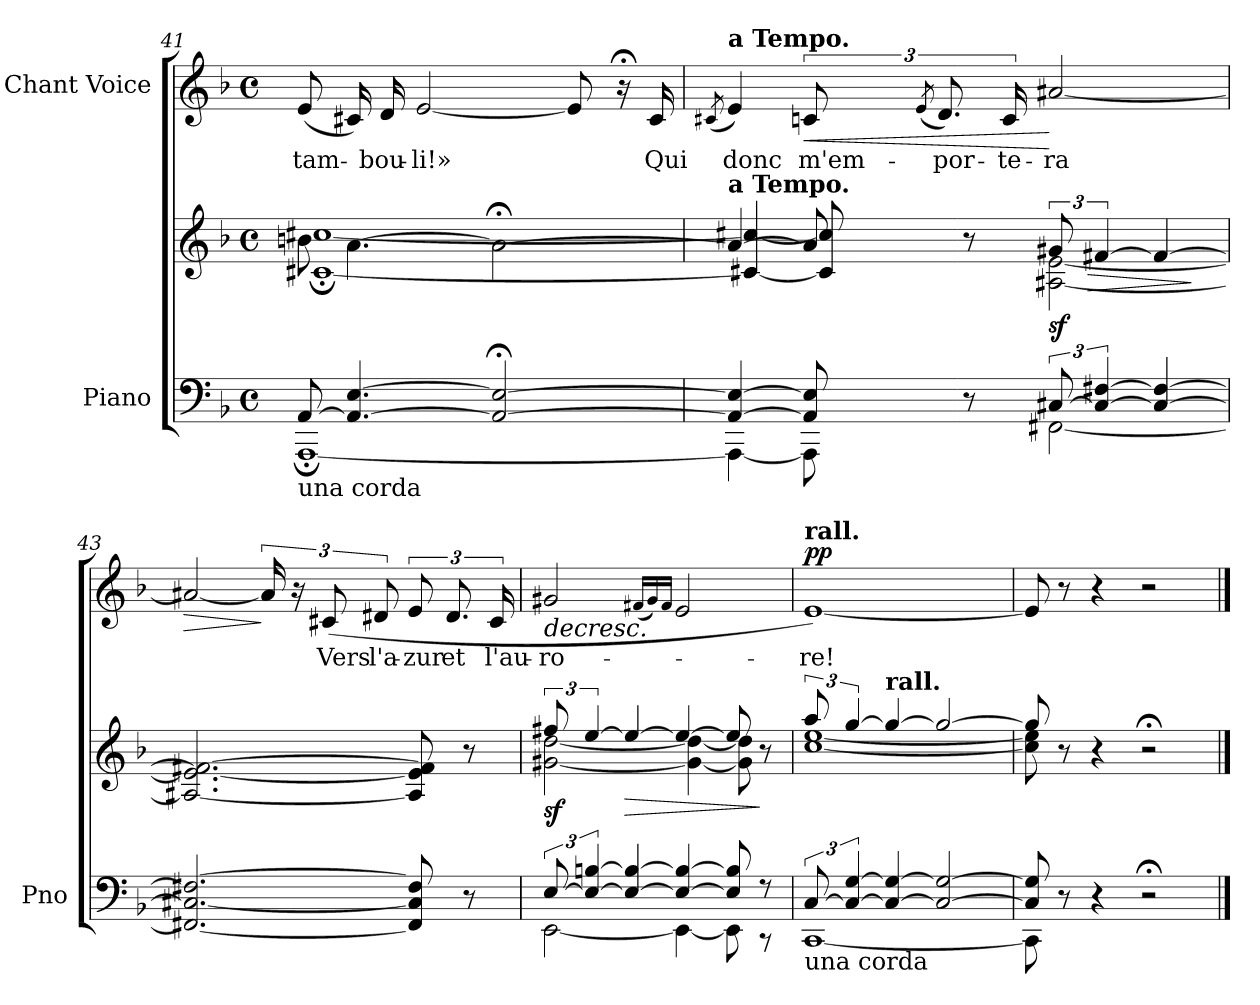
**kern	**kern	**dynam	**kern	**text	**dynam
*part2	*part2	*part2	*part1	*part1	*part1
*staff3	*staff2	*staff2/3	*staff1	*staff1	*staff1
*I"Piano	*	*	*I"Chant Voice	*	*
*I'Pno	*	*	*	*	*
*clefF4	*clefG2	*	*clefG2	*	*
*k[b-]	*k[b-]	*	*k[b-]	*	*
*M4/4	*M4/4	*	*M4/4	*	*
*met(c)	*met(c)	*	*met(c)	*	*
=41	=41	=41	=41	=41	=41
*^	*^	*	*	*	*
!LO:TX:b:t=una corda	!	!	!	!	!	!	!
[<8AA/	[<1AAA;	8bn\	[1c#X;< [>1cc#X;<	.	(8e/	-tam-	.
4.AA/_ [4.E/	.	[4.a\	.	.	16c#X/)	.	.
.	.	.	.	.	16d/	-bou-	.
.	.	.	.	.	[2e/	-li!»	.
2AA/_;< 2E/_;<	.	2a;<\_	.	.	.	.	.
.	.	.	.	.	8e/]	.	.
.	.	.	.	.	16r;<	.	.
.	.	.	.	.	16c#/	Qui	.
=42	=42	=42	=42	=42	=42	=42	=42
.	.	.	.	.	(8qc#X/	.	.
!	!	!	!	!	!LO:TX:a:B:t=a Tempo.	!	!
!	!	!LO:TX:a:B:t=a Tempo.	!	!	!	!	!
4AA/_ 4E/_	4AAA\_	4a/_	4c#X/_ 4cc#X/_	.	4e/)	donc	.
!	!	!	!	!	!	!	!LO:HP:b
8AA/] 8E/]	8AAA\]	8a/]	8c#/] 8cc#/]	.	12cn/	m'em-	<
.	.	.	.	.	(8qe/	.	.
.	.	.	.	.	12.d/)	-por-	.
8r	8ryy	8r	8ryy	.	.	.	.
.	.	.	.	.	24c/	-te-	.
!	!	!	!	!LO:DY:b	!	!	!
[<12C#X/	[2FF#X\	12g#X/	[2A#X\ [2e\	sf	[2a#X/	-ra	[
!	!	!	!	!LO:HP:b	!	!	!
6C#/_ [6F#X/	.	[6f#X/	.	>	.	.	.
4C#/_ 4F#/_	.	4f#/_	.	.	.	.	.
*v	*v	*	*	*	*	*	*
*	*v	*v	*	*	*	*
.	.	]	.	.	.
=43	=43	=43	=43	=43	=43
!	!	!	!	!	!LO:HP:b
2.FF#X/_ 2.C#X/_ 2.F#X/_	2.A#X/_ 2.e/_ 2.f#X/_	.	2a#X/_	.	>
.	.	.	24a#/]	.	]
.	.	.	24r	.	.
.	.	.	(12c#X/	Vers	.
.	.	.	12d#X/	l'a-	.
8FF#/] 8C#/] 8F#/]	8A#/] 8e/] 8f#/]	.	12e/	-zur	.
.	.	.	12.d#/	et	.
8r	8r	.	.	.	.
.	.	.	24c#/	l'au-	.
=44	=44	=44	=44	=44	=44
*^	*^	*	*	*	*
!	!	!	!	!LO:DY:b	!	!	!LO:HP:b
[<12E/	[2EE\	12ff#X/	[2g#X\ [2dd\	sf	2g#X/	-ro-	>
6E/_ [6Bn/	.	[6ee/	.	.	.	.	.
!	!	!	!	!LO:HP:b	!	!	!
4E/_ 4B/_	.	4ee/_	.	>	.	.	.
.	.	.	.	.	(16qf#X/LL	.	.
.	.	.	.	.	16qg#/)	.	.
.	.	.	.	.	16qf#/JJ	.	.
4E/_ 4B/_	4EE\_	4ee/_	4g#\_ 4dd\_	.	2e/	.	.
8E/] 8B/]	8EE\]	8ee/]	8g#\] 8dd\]	.	.	.	.
8r	8r	8r	8ryy	]	.	.	.
=45	=45	=45	=45	=45	=45	=45	=45
!	!	!	!	!	!LO:TX:a:B:t=rall.	!	!
!LO:TX:b:t=una corda	!	!	!	!	!	!	!
!	!	!	!	!	!	!	!LO:DY:a
[<12C/	[1CC	12aa/	[1cc [1ee	.	[1e)	-re!	pp
6C/_ [6G/	.	[6gg/	.	.	.	.	.
!	!	!LO:TX:a:B:t=rall.	!	!	!	!	!
4C/_ 4G/_	.	4gg/_	.	.	.	.	.
2C/_ 2G/_	.	2gg/_	.	.	.	.	.
*v	*v	*	*	*	*	*	*
*	*v	*v	*	*	*	*
.	.	.	.	.	]
=46	=46	=46	=46	=46	=46
*^	*^	*	*	*	*
8C/] 8G/]	8CC\]	8gg/]	8cc\] 8ee\]	.	8e/]	.	.
8r	8ryy	8r	8ryy	.	8r	.	.
4r	4ryy	4r	4ryy	.	4r	.	.
2r;<	2ryy	2r;<	2ryy	.	2r	.	.
*v	*v	*	*	*	*	*	*
*	*v	*v	*	*	*	*
==	==	==	==	==	==
*-	*-	*-	*-	*-	*-
